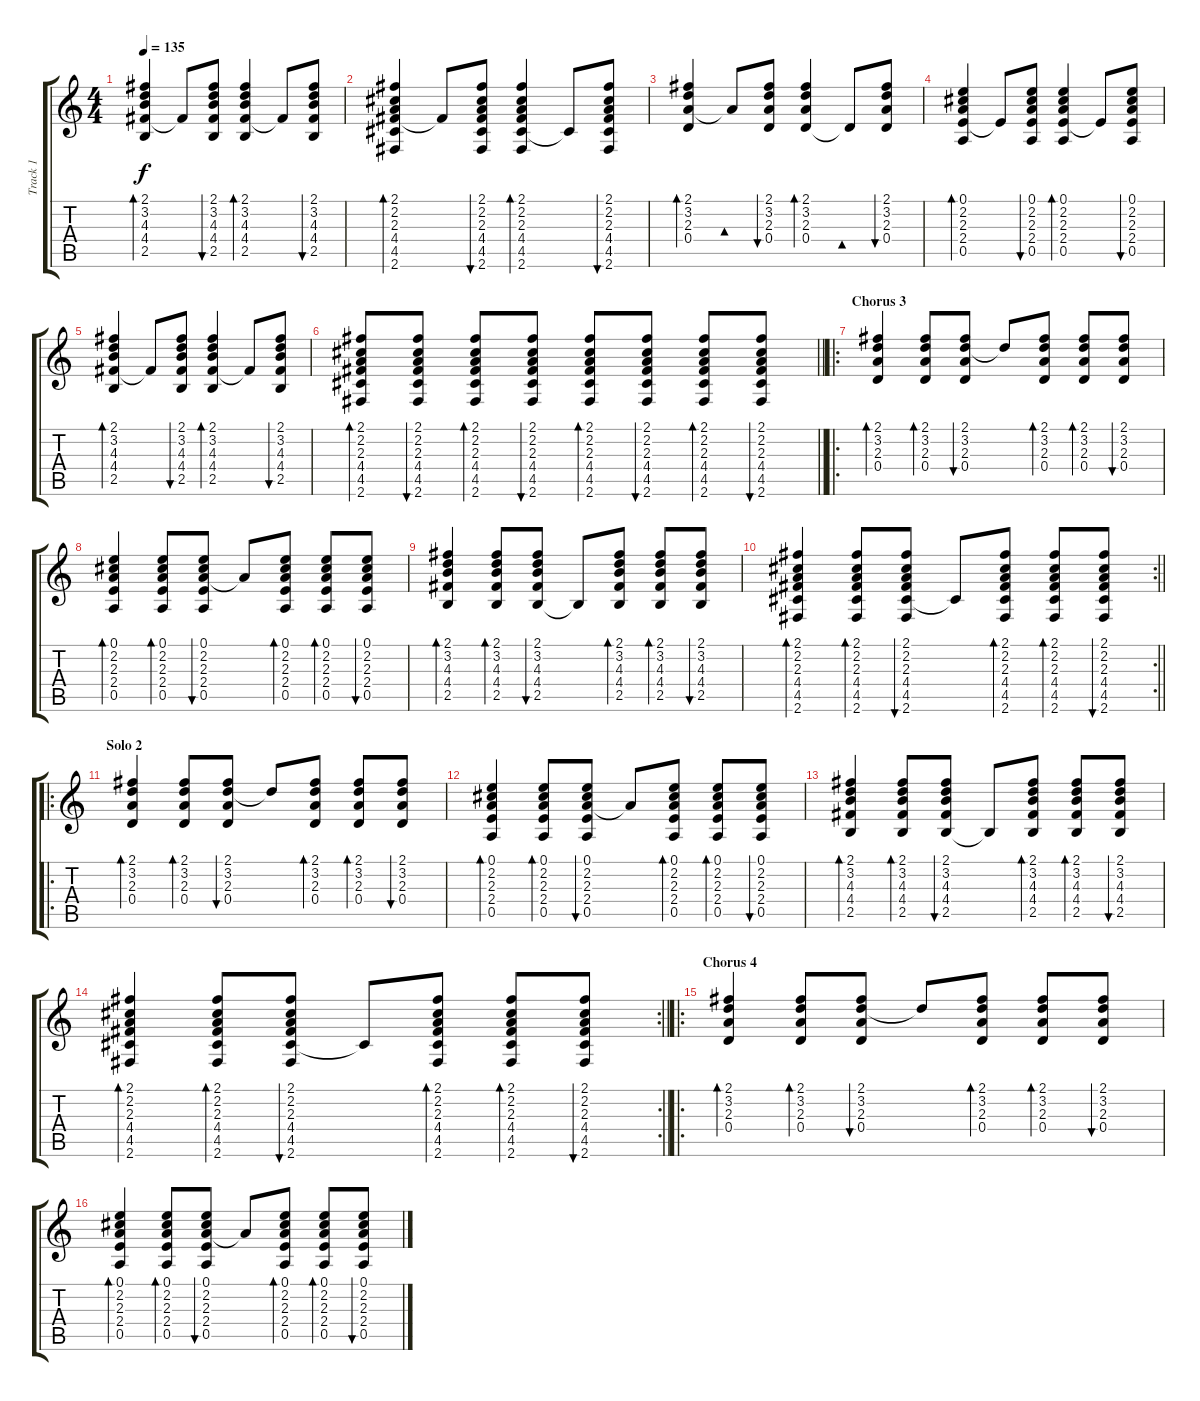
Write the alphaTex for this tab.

\track ("Track 1" "Track 1") {instrument acousticguitarsteel}
\staff {score tabs}
\tuning (E4 B3 G3 D3 A2 E2) {hide}
\ts (4 4)
\tempo 135
\clef g2
\ks c
(2.1 3.2 4.3 4.4 2.5).4{bd 60 dy f} 4.4{t}.8 (2.1 3.2 4.3 4.4 2.5).8{bu 60} (2.1 3.2 4.3 4.4 2.5).4{bd 60} 4.4{t}.8 (2.1 3.2 4.3 4.4 2.5).8{bu 60} |
(2.1 2.2 2.3 4.4 4.5 2.6).4{bd 60} 4.4{t}.8 (2.1 2.2 2.3 4.4 4.5 2.6).8{bu 60} (2.1 2.2 2.3 4.4 4.5 2.6).4{bd 60} 4.5{t}.8 (2.1 2.2 2.3 4.4 4.5 2.6).8{bu 60} |
(2.1 3.2 2.3 0.4).4{bd 60} 2.3{t}.8{bd 60} (2.1 3.2 2.3 0.4).8{bu 60} (2.1 3.2 2.3 0.4).4{bd 60} 0.4{t}.8{bd 60} (2.1 3.2 2.3 0.4).8{bu 60} |
(0.1 2.2 2.3 2.4 0.5).4{bd 60} 2.4{t}.8 (0.1 2.2 2.3 2.4 0.5).8{bu 60} (0.1 2.2 2.3 2.4 0.5).4{bd 60} 2.4{t}.8 (0.1 2.2 2.3 2.4 0.5).8{bu 60} |
(2.1 3.2 4.3 4.4 2.5).4{bd 60} 4.4{t}.8 (2.1 3.2 4.3 4.4 2.5).8{bu 60} (2.1 3.2 4.3 4.4 2.5).4{bd 60} 4.4{t}.8 (2.1 3.2 4.3 4.4 2.5).8{bu 60} |
\barLineRight lightlight
(2.1 2.2 2.3 4.4 4.5 2.6).8{bd 60} (2.1 2.2 2.3 4.4 4.5 2.6).8{bu 60} (2.1 2.2 2.3 4.4 4.5 2.6).8{bd 60} (2.1 2.2 2.3 4.4 4.5 2.6).8{bu 60} (2.1 2.2 2.3 4.4 4.5 2.6).8{bd 60} (2.1 2.2 2.3 4.4 4.5 2.6).8{bu 60} (2.1 2.2 2.3 4.4 4.5 2.6).8{bd 60} (2.1 2.2 2.3 4.4 4.5 2.6).8{bu 60} |
\ro
\section ("" "Chorus 3")
(2.1 3.2 2.3 0.4).4{bd 60} (2.1 3.2 2.3 0.4).8{bd 60} (2.1 3.2 2.3 0.4).8{bu 120} 3.2{t}.8 (2.1 3.2 2.3 0.4).8{bd 60} (2.1 3.2 2.3 0.4).8{bd 60} (2.1 3.2 2.3 0.4).8{bu 60} |
(0.1 2.2 2.3 2.4 0.5).4{bd 60} (0.1 2.2 2.3 2.4 0.5).8{bd 60} (0.1 2.2 2.3 2.4 0.5).8{bu 60} 2.3{t}.8 (0.1 2.2 2.3 2.4 0.5).8{bd 60} (0.1 2.2 2.3 2.4 0.5).8{bd 60} (0.1 2.2 2.3 2.4 0.5).8{bu 60} |
(2.1 3.2 4.3 4.4 2.5).4{bd 60} (2.1 3.2 4.3 4.4 2.5).8{bd 60} (2.1 3.2 4.3 4.4 2.5).8{bu 60} 2.5{t}.8 (2.1 3.2 4.3 4.4 2.5).8{bd 60} (2.1 3.2 4.3 4.4 2.5).8{bd 60} (2.1 3.2 4.3 4.4 2.5).8{bu 60} |
\rc 2
\barLineRight lightlight
(2.1 2.2 2.3 4.4 4.5 2.6).4{bd 60} (2.1 2.2 2.3 4.4 4.5 2.6).8{bd 60} (2.1 2.2 2.3 4.4 4.5 2.6).8{bu 60} 4.5{t}.8 (2.1 2.2 2.3 4.4 4.5 2.6).8{bd 60} (2.1 2.2 2.3 4.4 4.5 2.6).8{bd 60} (2.1 2.2 2.3 4.4 4.5 2.6).8{bu 60} |
\ro
\section ("" "Solo 2")
(2.1 3.2 2.3 0.4).4{bd 60} (2.1 3.2 2.3 0.4).8{bd 60} (2.1 3.2 2.3 0.4).8{bu 120} 3.2{t}.8 (2.1 3.2 2.3 0.4).8{bd 60} (2.1 3.2 2.3 0.4).8{bd 60} (2.1 3.2 2.3 0.4).8{bu 60} |
(0.1 2.2 2.3 2.4 0.5).4{bd 60} (0.1 2.2 2.3 2.4 0.5).8{bd 60} (0.1 2.2 2.3 2.4 0.5).8{bu 60} 2.3{t}.8 (0.1 2.2 2.3 2.4 0.5).8{bd 60} (0.1 2.2 2.3 2.4 0.5).8{bd 60} (0.1 2.2 2.3 2.4 0.5).8{bu 60} |
(2.1 3.2 4.3 4.4 2.5).4{bd 60} (2.1 3.2 4.3 4.4 2.5).8{bd 60} (2.1 3.2 4.3 4.4 2.5).8{bu 60} 2.5{t}.8 (2.1 3.2 4.3 4.4 2.5).8{bd 60} (2.1 3.2 4.3 4.4 2.5).8{bd 60} (2.1 3.2 4.3 4.4 2.5).8{bu 60} |
\rc 2
\barLineRight lightlight
(2.1 2.2 2.3 4.4 4.5 2.6).4{bd 60} (2.1 2.2 2.3 4.4 4.5 2.6).8{bd 60} (2.1 2.2 2.3 4.4 4.5 2.6).8{bu 60} 4.5{t}.8 (2.1 2.2 2.3 4.4 4.5 2.6).8{bd 60} (2.1 2.2 2.3 4.4 4.5 2.6).8{bd 60} (2.1 2.2 2.3 4.4 4.5 2.6).8{bu 60} |
\ro
\section ("" "Chorus 4")
(2.1 3.2 2.3 0.4).4{bd 60} (2.1 3.2 2.3 0.4).8{bd 60} (2.1 3.2 2.3 0.4).8{bu 120} 3.2{t}.8 (2.1 3.2 2.3 0.4).8{bd 60} (2.1 3.2 2.3 0.4).8{bd 60} (2.1 3.2 2.3 0.4).8{bu 60} |
(0.1 2.2 2.3 2.4 0.5).4{bd 60} (0.1 2.2 2.3 2.4 0.5).8{bd 60} (0.1 2.2 2.3 2.4 0.5).8{bu 60} 2.3{t}.8 (0.1 2.2 2.3 2.4 0.5).8{bd 60} (0.1 2.2 2.3 2.4 0.5).8{bd 60} (0.1 2.2 2.3 2.4 0.5).8{bu 60}
